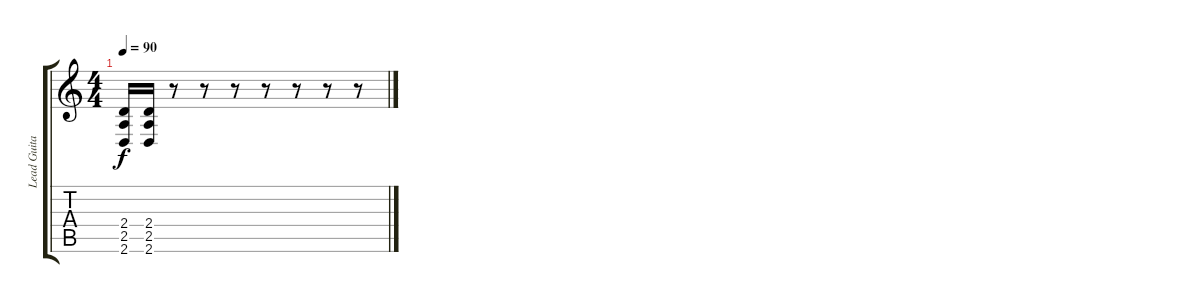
\track ("Lead Guitar" "Lead Guita") {instrument distortionguitar}
\staff {score tabs}
\tuning (D4 A3 F3 C3 G2 C2) {hide}
\ts (4 4)
\tempo 90
\clef g2
\ks c
(2.4 2.5 2.6).16{dy f} (2.4 2.5 2.6).16 r.8 r.8 r.8 r.8 r.8 r.8 r.8
